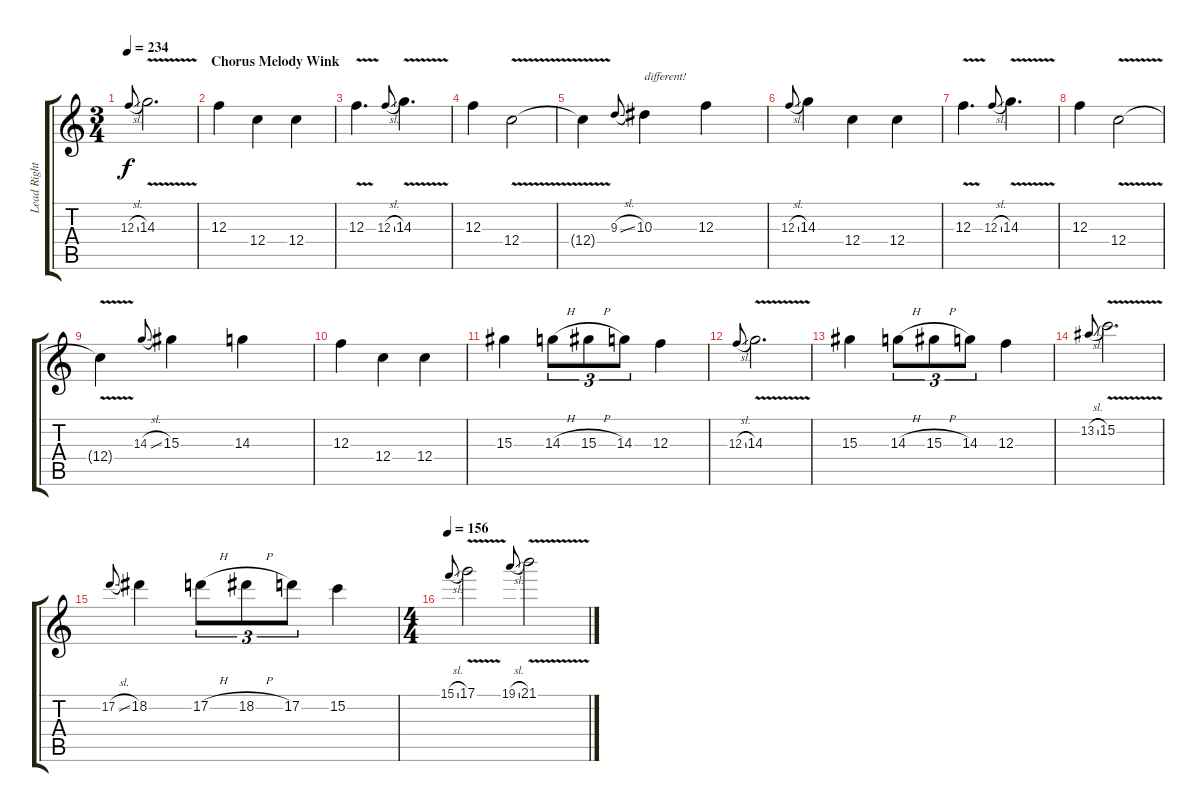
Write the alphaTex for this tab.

\track ("Lead Right" "Lead Right") {instrument overdrivenguitar}
\staff {score tabs}
\tuning (D4 A3 F3 C3 G2 D2) {hide}
\ts (3 4)
\tempo 234
\clef g2
\ks c
12.3{sl}.8{gr onbeat dy f} 14.3{v}.2{d} |
\section ("" "Chorus Melody Wink")
12.3.4 12.4.4 12.4.4 |
12.3{v}.4{d} 12.3{sl}.8{gr onbeat} 14.3{v}.4{d} |
12.3.4 12.4{v}.2 |
12.4{t}.4 9.3{sl}.8{gr onbeat} 10.3.4{txt "different!"} 12.3.4 |
12.3{sl}.8{gr onbeat} 14.3.4 12.4.4 12.4.4 |
12.3{v}.4{d} 12.3{sl}.8{gr onbeat} 14.3{v}.4{d} |
12.3.4 12.4{v}.2 |
12.4{t}.4 14.3{sl}.8{gr onbeat} 15.3.4 14.3.4 |
12.3.4 12.4.4 12.4.4 |
15.3.4 14.3{h}.8{tu (3 2)} 15.3{h}.8{tu (3 2)} 14.3.8{tu (3 2)} 12.3.4 |
12.3{sl}.8{gr onbeat} 14.3{v}.2{d} |
15.3.4 14.3{h}.8{tu (3 2)} 15.3{h}.8{tu (3 2)} 14.3.8{tu (3 2)} 12.3.4 |
13.2{sl}.8{gr onbeat} 15.2{v}.2{d} |
17.2{sl}.8{gr onbeat} 18.2.4 17.2{h}.8{tu (3 2)} 18.2{h}.8{tu (3 2)} 17.2.8{tu (3 2)} 15.2.4 |
\ts (4 4)
\tempo 156
15.1{sl}.8{gr onbeat} 17.1{v}.2 19.1{sl}.8{gr onbeat} 21.1{v}.2
